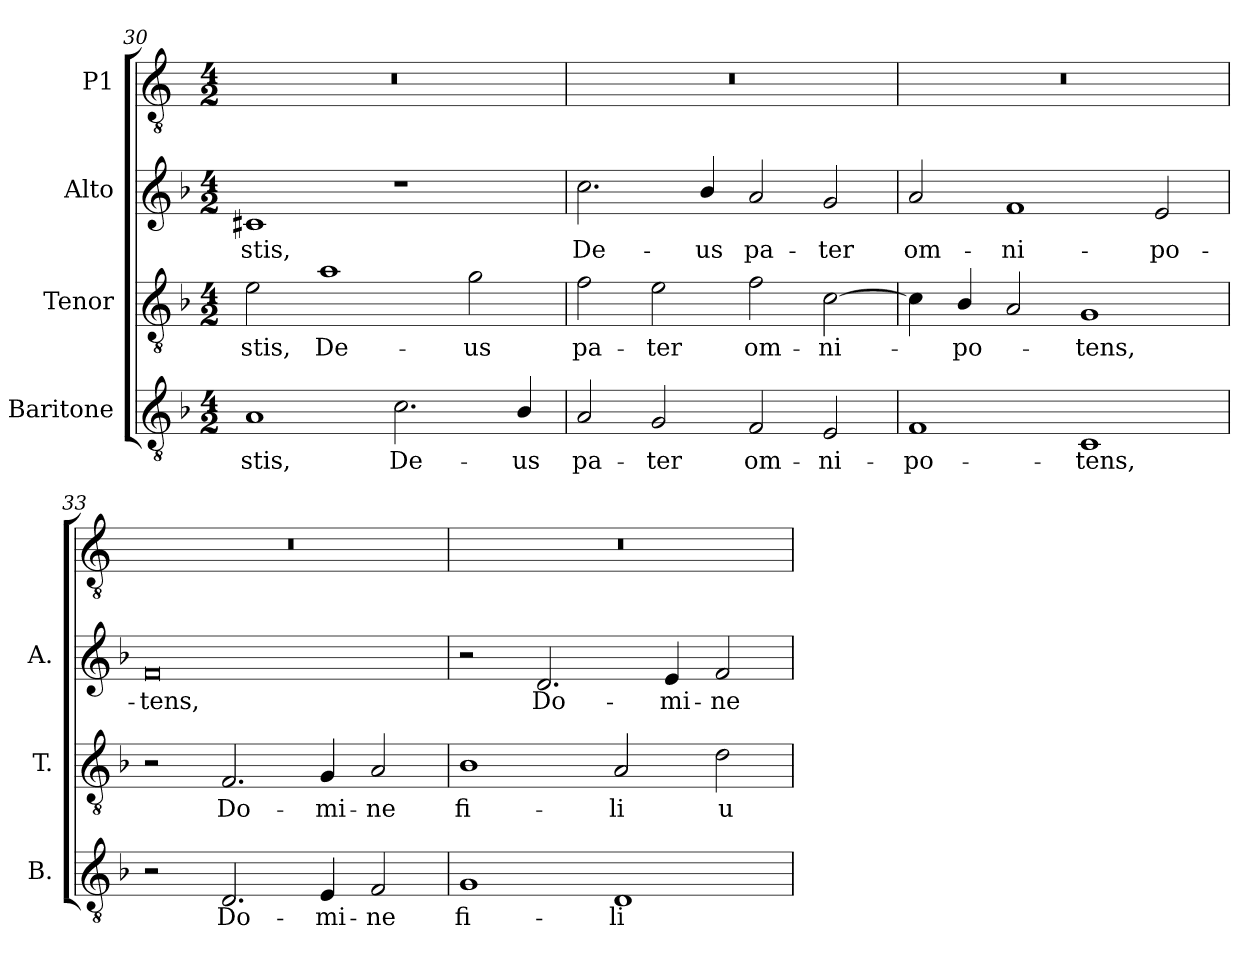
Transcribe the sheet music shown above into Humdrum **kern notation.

**kern	**text	**kern	**text	**kern	**text	**kern
*part4	*part4	*part3	*part3	*part2	*part2	*part1
*staff4	*staff4	*staff3	*staff3	*staff2	*staff2	*staff1
*I"Baritone	*	*I"Tenor	*	*I"Alto	*	*I"P1
*I'B.	*	*I'T.	*	*I'A.	*	*
*clefGv2	*	*clefGv2	*	*clefG2	*	*clefGv2
*ITrd7c12	*	*ITrd7c12	*	*	*	*ITrd7c12
*k[b-]	*	*k[b-]	*	*k[b-]	*	*k[]
*F:	*	*F:	*	*F:	*	*C:
*M4/2	*	*M4/2	*	*M4/2	*	*M4/2
=30	=30	=30	=30	=30	=30	=30
!	!LO:LY:b:color=#000000	!	!	!	!	!
!	!	!	!LO:LY:b:color=#000000	!	!	!
!	!	!	!	!	!LO:LY:b:color=#000000	!LO:N:vis=1
1AAi	-stis,	2Ei\	-stis,	1c#Xi	-stis,	0r
!	!	!	!LO:LY:b:color=#000000	!	!	!
.	.	1Ai	De-	.	.	.
!	!LO:LY:b:color=#000000	!	!	!	!	!
2.Ci\	De-	.	.	1r	.	.
!	!	!	!LO:LY:b:color=#000000	!	!	!
.	.	2Gi\	-us	.	.	.
!	!LO:LY:b:color=#000000	!	!	!	!	!
4BB-i/	-us	.	.	.	.	.
=31	=31	=31	=31	=31	=31	=31
!	!LO:LY:b:color=#000000	!	!	!	!	!
!	!	!	!LO:LY:b:color=#000000	!	!	!
!	!	!	!	!	!LO:LY:b:color=#000000	!LO:N:vis=1
2AAi/	pa-	2Fi\	pa-	2.cci\	De-	0r
!	!LO:LY:b:color=#000000	!	!	!	!	!
!	!	!	!LO:LY:b:color=#000000	!	!	!
2GGi/	-ter	2Ei\	-ter	.	.	.
!	!	!	!	!	!LO:LY:b:color=#000000	!
.	.	.	.	4b-i/	-us	.
!	!LO:LY:b:color=#000000	!	!	!	!	!
!	!	!	!LO:LY:b:color=#000000	!	!	!
!	!	!	!	!	!LO:LY:b:color=#000000	!
2FFi/	om-	2Fi\	om-	2ai/	pa-	.
!	!LO:LY:b:color=#000000	!	!	!	!	!
!	!	!	!LO:LY:b:color=#000000	!	!	!
!	!	!	!	!	!LO:LY:b:color=#000000	!
2EEi/	-ni-	[2Ci\	-ni-	2gi/	-ter	.
=32	=32	=32	=32	=32	=32	=32
!	!LO:LY:b:color=#000000	!	!	!	!	!
!	!	!	!	!	!LO:LY:b:color=#000000	!LO:N:vis=1
1FFi	-po-	4Ci\]	.	2ai/	om-	0r
!	!	!	!LO:LY:b:color=#000000	!	!	!
.	.	4BB-i/	-po-	.	.	.
!	!	!	!	!	!LO:LY:b:color=#000000	!
.	.	2AAi/	.	1fi	-ni-	.
!	!LO:LY:b:color=#000000	!	!	!	!	!
!	!	!	!LO:LY:b:color=#000000	!	!	!
1CCi	-tens,	1GGi	-tens,	.	.	.
!	!	!	!	!	!LO:LY:b:color=#000000	!
.	.	.	.	2ei/	-po-	.
!!LO:LB:g=z
=33	=33	=33	=33	=33	=33	=33
!	!	!	!	!	!LO:LY:b:color=#000000	!LO:N:vis=1
2r	.	2r	.	0fi	-tens,	0r
!	!LO:LY:b:color=#000000	!	!	!	!	!
!	!	!	!LO:LY:b:color=#000000	!	!	!
2.DDi/	Do-	2.FFi/	Do-	.	.	.
!	!LO:LY:b:color=#000000	!	!	!	!	!
!	!	!	!LO:LY:b:color=#000000	!	!	!
4EEi/	-mi-	4GGi/	-mi-	.	.	.
!	!LO:LY:b:color=#000000	!	!	!	!	!
!	!	!	!LO:LY:b:color=#000000	!	!	!
2FFi/	-ne	2AAi/	-ne	.	.	.
=34	=34	=34	=34	=34	=34	=34
!	!LO:LY:b:color=#000000	!	!	!	!	!
!	!	!	!LO:LY:b:color=#000000	!	!	!LO:N:vis=1
1GGi	fi-	1BB-i	fi-	2r	.	0r
!	!	!	!	!	!LO:LY:b:color=#000000	!
.	.	.	.	2.di/	Do-	.
!	!LO:LY:b:color=#000000	!	!	!	!	!
!	!	!	!LO:LY:b:color=#000000	!	!	!
1DDi	-li	2AAi/	-li	.	.	.
!	!	!	!	!	!LO:LY:b:color=#000000	!
.	.	.	.	4ei/	-mi-	.
!	!	!	!LO:LY:b:color=#000000	!	!	!
!	!	!	!	!	!LO:LY:b:color=#000000	!
.	.	2Di\	u-	2fi/	-ne	.
=	=	=	=	=	=	=
*-	*-	*-	*-	*-	*-	*-
